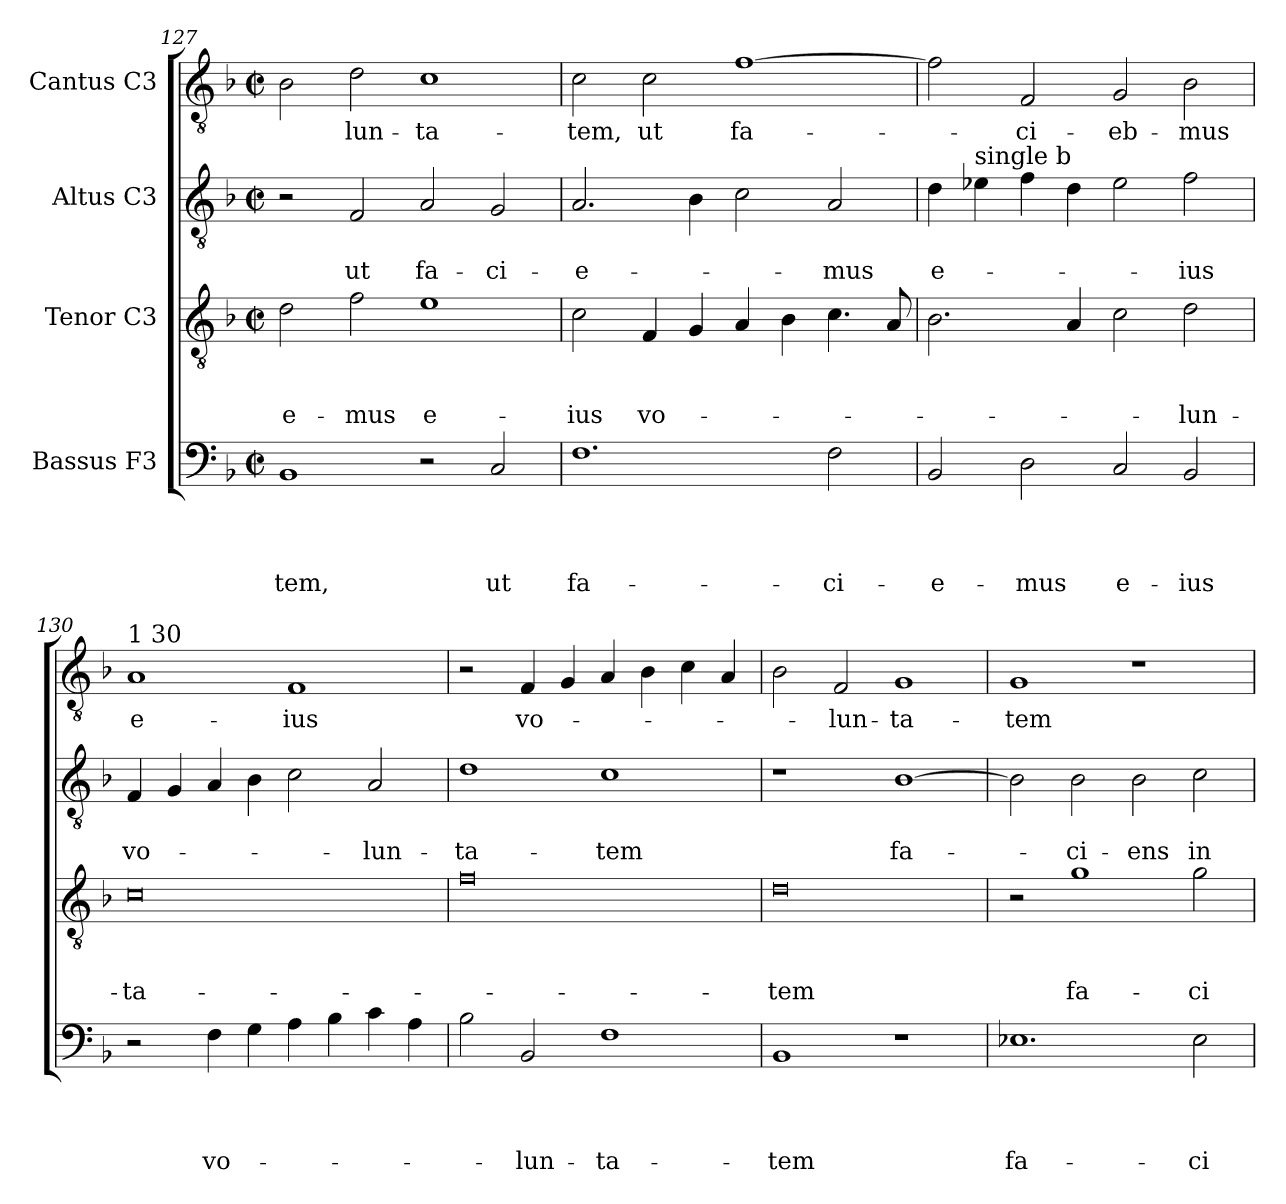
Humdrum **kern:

**kern	**text	**text	**text	**text	**kern	**text	**text	**text	**kern	**text	**text	**kern	**text
*part4	*part4	*part4	*part4	*part4	*part3	*part3	*part3	*part3	*part2	*part2	*part2	*part1	*part1
*staff4	*staff4	*staff4	*staff4	*staff4	*staff3	*staff3	*staff3	*staff3	*staff2	*staff2	*staff2	*staff1	*staff1
*I"Bassus F3	*	*	*	*	*I"Tenor C3	*	*	*	*I"Altus C3	*	*	*I"Cantus C3	*
*clefF4	*	*	*	*	*clefGv2	*	*	*	*clefGv2	*	*	*clefGv2	*
*k[b-]	*	*	*	*	*k[b-]	*	*	*	*k[b-]	*	*	*k[b-]	*
*F:	*	*	*	*	*F:	*	*	*	*F:	*	*	*F:	*
*M2/2	*	*	*	*	*M2/2	*	*	*	*M2/2	*	*	*M2/2	*
*met(c|)	*	*	*	*	*met(c|)	*	*	*	*met(c|)	*	*	*met(c|)	*
=127	=127	=127	=127	=127	=127	=127	=127	=127	=127	=127	=127	=127	=127
!	!	!	!	!LO:LY:b	!	!	!	!LO:LY:b	!	!	!	!	!
1BB-	.	.	.	-tem,	2d\	.	.	-e-	2r	.	.	2B-\	.
!	!	!	!	!	!	!	!	!LO:LY:b	!	!	!LO:LY:b	!	!LO:LY:b
.	.	.	.	.	2f\	.	.	-mus	2F/	.	ut	2d\	-lun-
!	!	!	!	!	!	!	!	!LO:LY:b	!	!	!LO:LY:b	!	!LO:LY:b
2r	.	.	.	.	1e	.	.	e-	2A/	.	fa-	1c	-ta-
!	!	!	!	!LO:LY:b	!	!	!	!	!	!	!LO:LY:b	!	!
2C/	.	.	.	ut	.	.	.	.	2G/	.	-ci-	.	.
=128	=128	=128	=128	=128	=128	=128	=128	=128	=128	=128	=128	=128	=128
!	!	!	!	!LO:LY:b	!	!	!	!LO:LY:b	!	!	!LO:LY:b	!	!LO:LY:b
1.F	.	.	.	fa-	2c\	.	.	-ius	2.A/	.	-e-	2c\	-tem,
!	!	!	!	!	!	!	!	!LO:LY:b	!	!	!	!	!LO:LY:b
.	.	.	.	.	4F/	.	.	vo-	.	.	.	2c\	ut
.	.	.	.	.	4G/	.	.	.	4B-\	.	.	.	.
!	!	!	!	!	!	!	!	!	!	!	!	!	!LO:LY:b
.	.	.	.	.	4A/	.	.	.	2c\	.	.	[>1f	fa-
.	.	.	.	.	4B-\	.	.	.	.	.	.	.	.
!	!	!	!	!LO:LY:b	!	!	!	!	!	!	!LO:LY:b	!	!
2F\	.	.	.	-ci-	4.c\	.	.	.	2A/	.	-mus	.	.
.	.	.	.	.	8A/	.	.	.	.	.	.	.	.
=129	=129	=129	=129	=129	=129	=129	=129	=129	=129	=129	=129	=129	=129
!	!	!	!	!LO:LY:b	!	!	!	!	!	!	!LO:LY:b	!	!
2BB-/	.	.	.	-e-	2.B-\	.	.	.	4d\	.	e-	2f\]	.
!	!	!	!	!	!	!	!	!	!LO:TX:a:t=single b	!	!	!	!
.	.	.	.	.	.	.	.	.	4e-\	.	.	.	.
!	!	!	!	!LO:LY:b	!	!	!	!	!	!	!	!	!LO:LY:b
2D\	.	.	.	-mus	.	.	.	.	4f\	.	.	2F/	-ci-
.	.	.	.	.	4A/	.	.	.	4d\	.	.	.	.
!	!	!	!	!LO:LY:b	!	!	!	!	!	!	!	!	!LO:LY:b
2C/	.	.	.	e-	2c\	.	.	.	2e-\	.	.	2G/	-eb-
!	!	!	!	!LO:LY:b	!	!	!	!LO:LY:b	!	!	!LO:LY:b	!	!LO:LY:b
2BB-/	.	.	.	-ius	2d\	.	.	-lun-	2f\	.	-ius	2B-\	-mus
!!LO:LB:g=z
=130	=130	=130	=130	=130	=130	=130	=130	=130	=130	=130	=130	=130	=130
!	!	!	!	!	!	!	!	!	!	!	!	!LO:TX:a:t=1 30	!
!	!	!	!	!	!	!	!	!LO:LY:b	!	!	!LO:LY:b	!	!LO:LY:b
2r	.	.	.	.	0c	.	.	-ta-	4F/	.	vo-	1A	e-
.	.	.	.	.	.	.	.	.	4G/	.	.	.	.
!	!	!	!	!LO:LY:b	!	!	!	!	!	!	!	!	!
4F\	.	.	.	vo-	.	.	.	.	4A/	.	.	.	.
4G\	.	.	.	.	.	.	.	.	4B-\	.	.	.	.
!	!	!	!	!	!	!	!	!	!	!	!	!	!LO:LY:b
4A\	.	.	.	.	.	.	.	.	2c\	.	.	1F	-ius
4B-\	.	.	.	.	.	.	.	.	.	.	.	.	.
!	!	!	!	!	!	!	!	!	!	!	!LO:LY:b	!	!
4c\	.	.	.	.	.	.	.	.	2A/	.	-lun-	.	.
4A\	.	.	.	.	.	.	.	.	.	.	.	.	.
=131	=131	=131	=131	=131	=131	=131	=131	=131	=131	=131	=131	=131	=131
!	!	!	!	!	!	!	!	!	!	!	!LO:LY:b	!	!
2B-\	.	.	.	.	0f	.	.	.	1d	.	-ta-	2r	.
!	!	!	!	!LO:LY:b	!	!	!	!	!	!	!	!	!LO:LY:b
2BB-/	.	.	.	-lun-	.	.	.	.	.	.	.	4F/	vo-
.	.	.	.	.	.	.	.	.	.	.	.	4G/	.
!	!	!	!	!LO:LY:b	!	!	!	!	!	!	!LO:LY:b	!	!
1F	.	.	.	-ta-	.	.	.	.	1c	.	-tem	4A/	.
.	.	.	.	.	.	.	.	.	.	.	.	4B-\	.
.	.	.	.	.	.	.	.	.	.	.	.	4c\	.
.	.	.	.	.	.	.	.	.	.	.	.	4A/	.
=132	=132	=132	=132	=132	=132	=132	=132	=132	=132	=132	=132	=132	=132
!	!	!	!	!LO:LY:b	!	!	!	!LO:LY:b	!	!	!	!	!
1BB-	.	.	.	-tem	0d	.	.	-tem	1r	.	.	2B-\	.
!	!	!	!	!	!	!	!	!	!	!	!	!	!LO:LY:b
.	.	.	.	.	.	.	.	.	.	.	.	2F/	-lun-
!	!	!	!	!	!	!	!	!	!	!	!LO:LY:b	!	!LO:LY:b
1r	.	.	.	.	.	.	.	.	[>1B-	.	fa-	1G	-ta-
=133	=133	=133	=133	=133	=133	=133	=133	=133	=133	=133	=133	=133	=133
!	!	!	!	!LO:LY:b	!	!	!	!	!	!	!	!	!LO:LY:b
1.E-X	.	.	.	fa-	2r	.	.	.	2B-\]	.	.	1G	-tem
!	!	!	!	!	!	!	!	!LO:LY:b	!	!	!LO:LY:b	!	!
.	.	.	.	.	1g	.	.	fa-	2B-\	.	-ci-	.	.
!	!	!	!	!	!	!	!	!	!	!	!LO:LY:b	!	!
.	.	.	.	.	.	.	.	.	2B-\	.	-ens	1r	.
!	!	!	!	!LO:LY:b	!	!	!	!LO:LY:b	!	!	!LO:LY:b	!	!
2E-\	.	.	.	-ci-	2g\	.	.	-ci-	2c\	.	in	.	.
=	=	=	=	=	=	=	=	=	=	=	=	=	=
*-	*-	*-	*-	*-	*-	*-	*-	*-	*-	*-	*-	*-	*-
